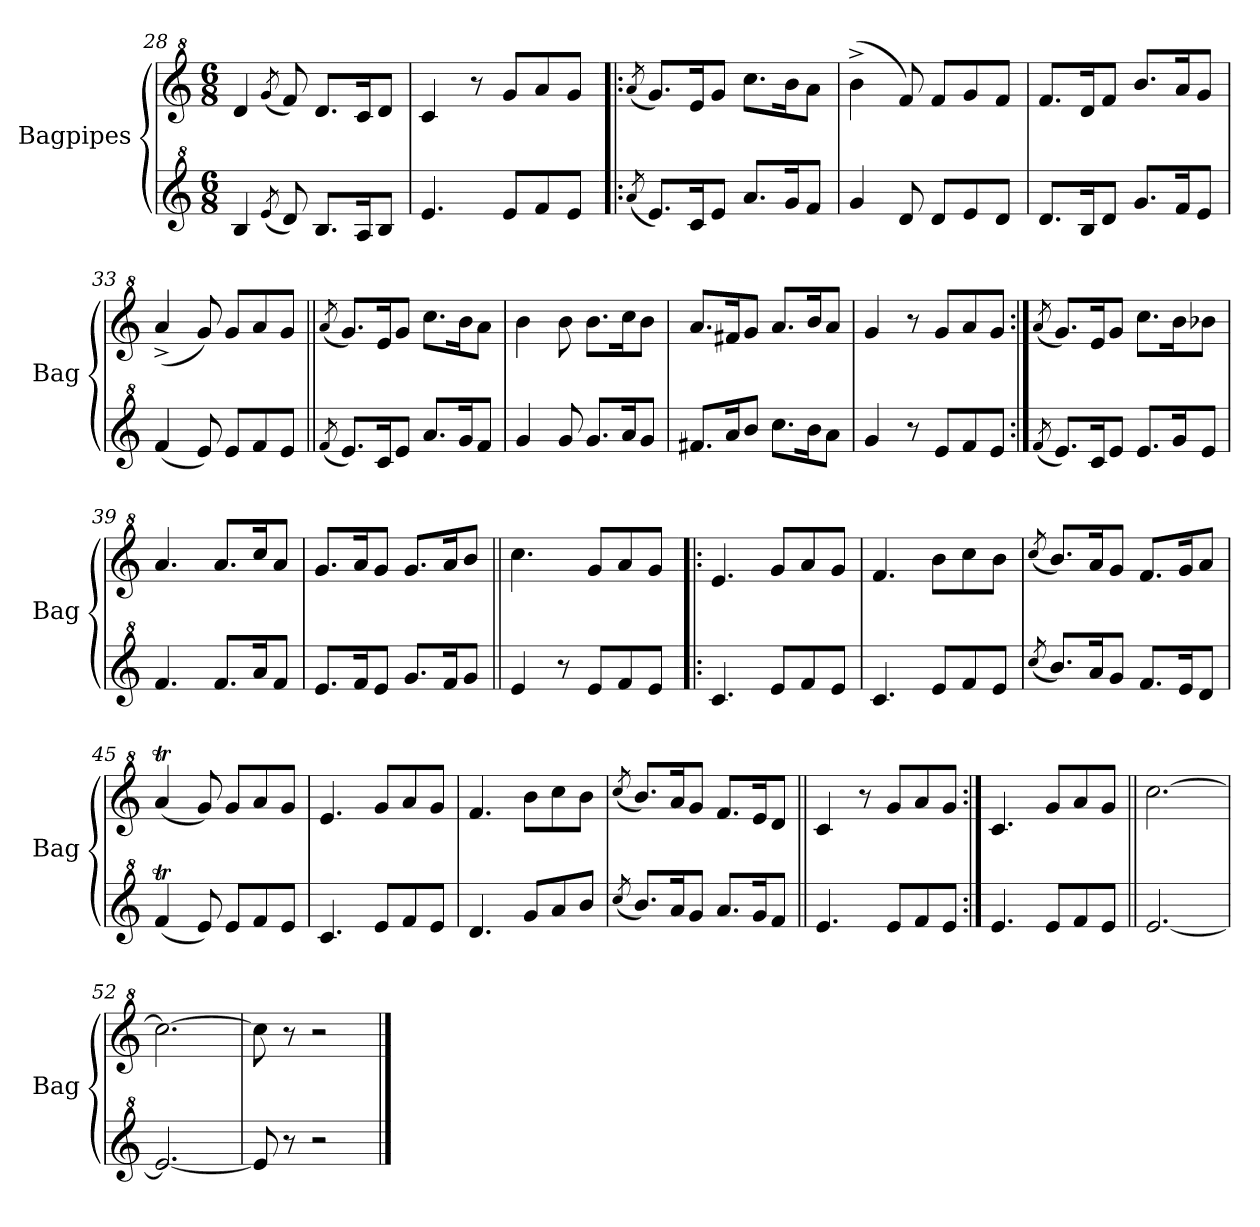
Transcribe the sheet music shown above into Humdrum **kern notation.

**kern	**kern
*part2	*part1
*staff2	*staff1
*I"Bagpipes	*I"Bagpipes
*I'Bag	*I'Bag
*clefG^2	*clefG^2
*k[]	*k[]
*C:	*C:
*M6/8	*M6/8
=28	=28
4b/	4dd/
(8qee/	(8qgg/
8dd/)	8ff/)
8.b/L	8.dd/L
16a/K	16cc/K
8b/J	8dd/J
=29	=29
4.ee/	4cc/
.	8r
8ee/L	8gg/L
8ff/	8aa/
8ee/J	8gg/J
=30!|:	=30!|:
(8qaa/	(8qaa/
8.ee/L)	8.gg/L)
16cc/K	16ee/K
8ee/J	8gg/J
8.aa/L	8.ccc\L
16gg/K	16bb\K
8ff/J	8aa\J
!!LO:PB:g=z
=31	=31
4gg/	(4bb^\
8dd/	8ff/)
8dd/L	8ff/L
8ee/	8gg/
8dd/J	8ff/J
=32	=32
8.dd/L	8.ff/L
16b/K	16dd/K
8dd/J	8ff/J
8.gg/L	8.bb/L
16ff/K	16aa/K
8ee/J	8gg/J
=33	=33
(4ff/	(4aa^/
8ee/)	8gg/)
8ee/L	8gg/L
8ff/	8aa/
8ee/J	8gg/J
=34||	=34||
(8qff/	(8qaa/
8.ee/L)	8.gg/L)
16cc/K	16ee/K
8ee/J	8gg/J
8.aa/L	8.ccc\L
16gg/K	16bb\K
8ff/J	8aa\J
=35	=35
4gg/	4bb\
8gg/	8bb\
8.gg/L	8.bb\L
16aa/K	16ccc\K
8gg/J	8bb\J
=36	=36
8.ff#X/L	8.aa/L
16aa/K	16ff#X/K
8bb/J	8gg/J
8.ccc\L	8.aa/L
16bb\K	16bb/K
8aa\J	8aa/J
!!LO:LB:g=z
=37	=37
4gg/	4gg/
8r	8r
8ee/L	8gg/L
8ff/	8aa/
8ee/J	8gg/J
=38:|!	=38:|!
(8qff/	(8qaa/
8.ee/L)	8.gg/L)
16cc/K	16ee/K
8ee/J	8gg/J
8.ee/L	8.ccc\L
16gg/K	16bb\K
8ee/J	8bb-X\J
=39	=39
4.ff/	4.aa/
8.ff/L	8.aa/L
16aa/K	16ccc/K
8ff/J	8aa/J
=40	=40
8.ee/L	8.gg/L
16ff/K	16aa/K
8ee/J	8gg/J
8.gg/L	8.gg/L
16ff/K	16aa/K
8gg/J	8bb/J
=41||	=41||
4ee/	4.ccc\
8r	.
8ee/L	8gg/L
8ff/	8aa/
8ee/J	8gg/J
=42!|:	=42!|:
4.cc/	4.ee/
8ee/L	8gg/L
8ff/	8aa/
8ee/J	8gg/J
!!LO:LB:g=z
=43	=43
4.cc/	4.ff/
8ee/L	8bb\L
8ff/	8ccc\
8ee/J	8bb\J
=44	=44
(8qccc/	(8qccc/
8.bb/L)	8.bb/L)
16aa/K	16aa/K
8gg/J	8gg/J
8.ff/L	8.ff/L
16ee/K	16gg/K
8dd/J	8aa/J
=45	=45
(4ffT/	(4aaT/
8ee/)	8gg/)
8ee/L	8gg/L
8ff/	8aa/
8ee/J	8gg/J
=46	=46
4.cc/	4.ee/
8ee/L	8gg/L
8ff/	8aa/
8ee/J	8gg/J
=47	=47
4.dd/	4.ff/
8gg/L	8bb\L
8aa/	8ccc\
8bb/J	8bb\J
=48	=48
(8qccc/	(8qccc/
8.bb/L)	8.bb/L)
16aa/K	16aa/K
8gg/J	8gg/J
8.aa/L	8.ff/L
16gg/K	16ee/K
8ff/J	8dd/J
!!LO:LB:g=z
=49||	=49||
4.ee/	4cc/
.	8r
8ee/L	8gg/L
8ff/	8aa/
8ee/J	8gg/J
=50:|!	=50:|!
4.ee/	4.cc/
8ee/L	8gg/L
8ff/	8aa/
8ee/J	8gg/J
=51||	=51||
[2.ee/	[2.ccc\
=52	=52
2.ee/_	2.ccc\_
=53	=53
8ee/]	8ccc\]
8r	8r
2r	2r
==	==
*-	*-
